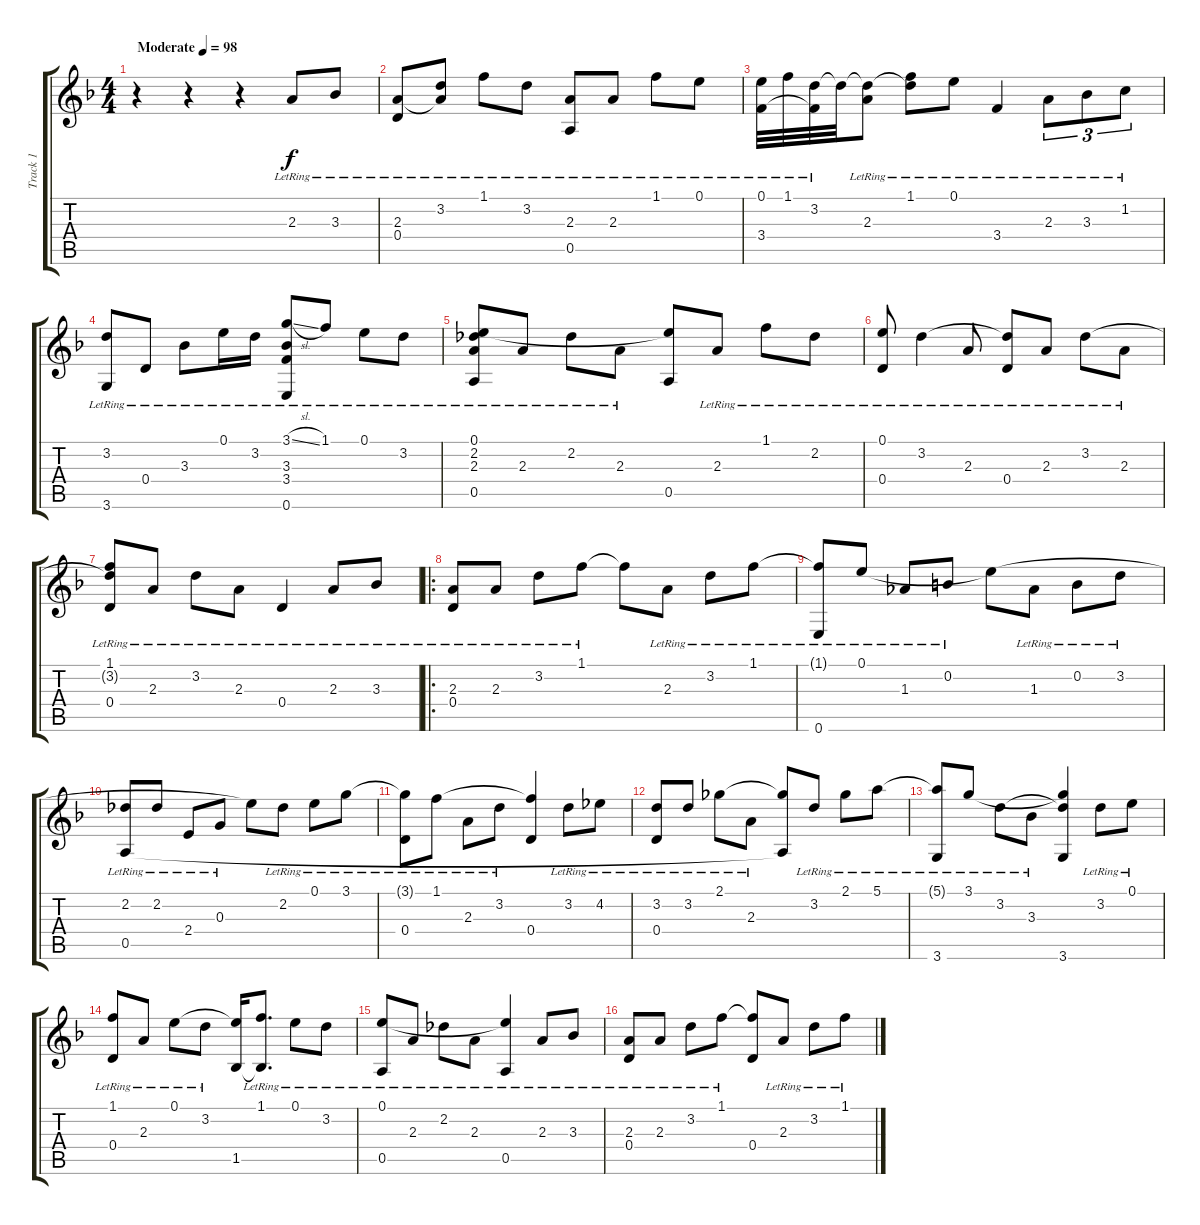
\track ("Track 1" "Track 1") {instrument acousticguitarsteel}
\staff {score tabs}
\tuning (E4 B3 G3 D3 A2 E2) {hide}
\ts (4 4)
\tempo (98 "Moderate")
\clef g2
\ks f
r.4{dy f instrument acousticguitarsteel} r.4 r.4 2.3{lr}.8 3.3{lr}.8 |
(2.3{lr} 0.4{lr}).8 (3.2{lr} 2.3{t}).8 1.1{lr}.8 3.2{lr}.8 (2.3{lr} 0.5{lr}).8 2.3{lr}.8 1.1{lr}.8 0.1{lr}.8 |
(0.1{lr} 3.4).32 1.1{lr}.32 (3.2{lr} 3.4{t}).32 3.2{t}.32 (3.2{t} 2.3{lr}).8 (1.1{lr} 3.2{t}).8 0.1{lr}.8 3.4{lr}.4 2.3{lr}.8{tu (3 2)} 3.3{lr}.8{tu (3 2)} 1.2{lr}.8{tu (3 2)} |
(3.2{lr} 3.6{lr}).8 0.4{lr}.8 3.3{lr}.8 0.1{lr}.16 3.2{lr}.16 (3.1{sl lr} 3.3{lr} 3.4{lr} 0.6{lr}).8 1.1{lr}.8 0.1{lr}.8 3.2{lr}.8 |
(0.1{lr} 2.2{lr} 2.3{lr} 0.5{lr}).8 2.3{lr}.8 2.2{lr}.8 2.3{lr}.8 (0.1{t} 0.5).8 2.3{lr}.8 1.1{lr}.8 2.2{lr}.8 |
(0.1{lr} 0.4{lr}).8 3.2{lr}.4 2.3{lr}.8 (3.2{t} 0.4{lr}).8 2.3{lr}.8 3.2{lr}.8 2.3{lr}.8 |
(1.1 3.2{t} 0.4{lr}).8 2.3{lr}.8 3.2{lr}.8 2.3{lr}.8 0.4{lr}.4 2.3{lr}.8 3.3{lr}.8 |
\ro
(2.3 0.4{lr}).8 2.3{lr}.8 3.2{lr}.8 1.1{lr}.8 1.1{t}.8 2.3{lr}.8 3.2{lr}.8 1.1{lr}.8 |
(1.1{t} 0.6{lr}).8 0.1{lr}.8 1.3{lr}.8 0.2{lr}.8 0.1{t}.8 1.3{lr}.8 0.2{lr}.8 3.2{lr}.8 |
(2.2{lr} 0.5{lr}).8 2.2{lr}.8 2.4{lr}.8 0.3{lr}.8 0.1{t}.8 2.2{lr}.8 0.1{lr}.8 3.1{lr}.8 |
(3.1{t} 0.4{lr}).8 1.1{lr}.8 2.3{lr}.8 3.2{lr}.8 (1.1{t} 0.4).4 3.2{lr}.8 4.2{lr}.8 |
(3.2 0.4{lr}).8 3.2{lr}.8 2.1{lr}.8 2.3{lr}.8 (2.1{t} 0.5{t}).8 3.2{lr}.8 2.1{lr}.8 5.1{lr}.8 |
(5.1{t} 3.6{lr}).8 3.1{lr}.8 3.2{lr}.8 3.3{lr}.8 (3.1{t} 3.2{t} 3.6).4 3.2{lr}.8 0.1{lr}.8 |
(1.1{lr} 0.4{lr}).8 2.3{lr}.8 0.1{lr}.8 3.2{lr}.8 (0.1{t} 1.5).16 (1.1{lr} 1.5{t}).8{d} 0.1{lr}.8 3.2{lr}.8 |
(0.1 0.5{lr}).8 2.3{lr}.8 2.2{lr}.8 2.3{lr}.8 (0.1{t} 0.5{lr}).4 2.3{lr}.8 3.3{lr}.8 |
(2.3 0.4{lr}).8 2.3{lr}.8 3.2{lr}.8 1.1{lr}.8 (1.1{t} 0.4).8 2.3{lr}.8 3.2{lr}.8 1.1{lr}.8
